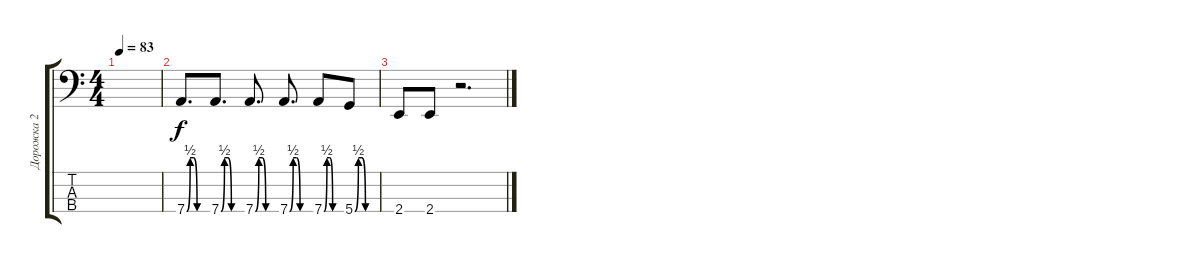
\track ("Дорожка 2" "Дорожка 2") {instrument electricbassfinger}
\staff {score tabs}
\tuning (G2 D2 A1 D1) {hide}
\ts (4 4)
\tempo 83
\clef f4
\ks c
|
7.4{be (custom 0 0 10 2 20 2 30 0 60 0)}.8{d} 7.4{be (custom 0 0 10 2 20 2 30 0 60 0)}.8{d} 7.4{be (custom 0 0 10 2 20 2 30 0 60 0)}.8{d} 7.4{be (custom 0 0 10 2 20 2 30 0 60 0)}.8{d} 7.4{be (custom 0 0 10 2 20 2 30 0 60 0)}.8 5.4{be (custom 0 0 10 2 20 2 30 0 60 0)}.8 |
2.4.8 2.4.8 r.2{d}
